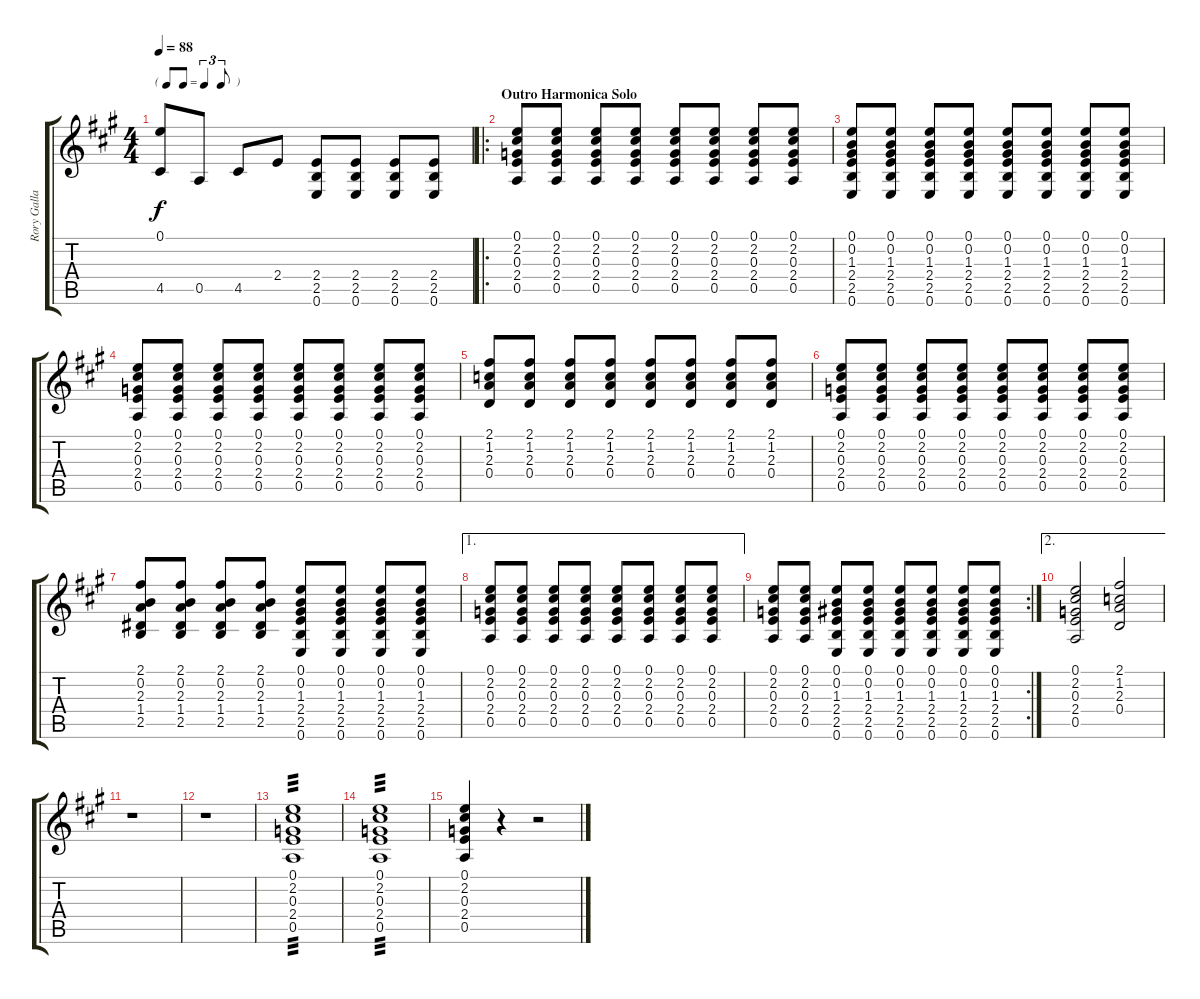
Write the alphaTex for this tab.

\track ("Rory Gallagher - 12-string Acoustic Guit" "Rory Galla") {instrument acousticguitarsteel}
\staff {score tabs}
\tuning (E4 B3 G3 D3 A2 E2) {hide}
\ts (4 4)
\tf triplet8th
\tempo 88
\clef g2
\ks a
(0.1 4.5).8{dy f} 0.5.8 4.5.8 2.4.8 (2.4 2.5 0.6).8 (2.4 2.5 0.6).8 (2.4 2.5 0.6).8 (2.4 2.5 0.6).8 |
\ro
\section ("" "Outro Harmonica Solo")
(0.1 2.2 0.3 2.4 0.5).8 (0.1 2.2 0.3 2.4 0.5).8 (0.1 2.2 0.3 2.4 0.5).8 (0.1 2.2 0.3 2.4 0.5).8 (0.1 2.2 0.3 2.4 0.5).8 (0.1 2.2 0.3 2.4 0.5).8 (0.1 2.2 0.3 2.4 0.5).8 (0.1 2.2 0.3 2.4 0.5).8 |
(0.1 0.2 1.3 2.4 2.5 0.6).8 (0.1 0.2 1.3 2.4 2.5 0.6).8 (0.1 0.2 1.3 2.4 2.5 0.6).8 (0.1 0.2 1.3 2.4 2.5 0.6).8 (0.1 0.2 1.3 2.4 2.5 0.6).8 (0.1 0.2 1.3 2.4 2.5 0.6).8 (0.1 0.2 1.3 2.4 2.5 0.6).8 (0.1 0.2 1.3 2.4 2.5 0.6).8 |
(0.1 2.2 0.3 2.4 0.5).8 (0.1 2.2 0.3 2.4 0.5).8 (0.1 2.2 0.3 2.4 0.5).8 (0.1 2.2 0.3 2.4 0.5).8 (0.1 2.2 0.3 2.4 0.5).8 (0.1 2.2 0.3 2.4 0.5).8 (0.1 2.2 0.3 2.4 0.5).8 (0.1 2.2 0.3 2.4 0.5).8 |
(2.1 1.2 2.3 0.4).8 (2.1 1.2 2.3 0.4).8 (2.1 1.2 2.3 0.4).8 (2.1 1.2 2.3 0.4).8 (2.1 1.2 2.3 0.4).8 (2.1 1.2 2.3 0.4).8 (2.1 1.2 2.3 0.4).8 (2.1 1.2 2.3 0.4).8 |
(0.1 2.2 0.3 2.4 0.5).8 (0.1 2.2 0.3 2.4 0.5).8 (0.1 2.2 0.3 2.4 0.5).8 (0.1 2.2 0.3 2.4 0.5).8 (0.1 2.2 0.3 2.4 0.5).8 (0.1 2.2 0.3 2.4 0.5).8 (0.1 2.2 0.3 2.4 0.5).8 (0.1 2.2 0.3 2.4 0.5).8 |
(2.1 0.2 2.3 1.4 2.5).8 (2.1 0.2 2.3 1.4 2.5).8 (2.1 0.2 2.3 1.4 2.5).8 (2.1 0.2 2.3 1.4 2.5).8 (0.1 0.2 1.3 2.4 2.5 0.6).8 (0.1 0.2 1.3 2.4 2.5 0.6).8 (0.1 0.2 1.3 2.4 2.5 0.6).8 (0.1 0.2 1.3 2.4 2.5 0.6).8 |
\ae 1
(0.1 2.2 0.3 2.4 0.5).8 (0.1 2.2 0.3 2.4 0.5).8 (0.1 2.2 0.3 2.4 0.5).8 (0.1 2.2 0.3 2.4 0.5).8 (0.1 2.2 0.3 2.4 0.5).8 (0.1 2.2 0.3 2.4 0.5).8 (0.1 2.2 0.3 2.4 0.5).8 (0.1 2.2 0.3 2.4 0.5).8 |
\rc 2
(0.1 2.2 0.3 2.4 0.5).8 (0.1 2.2 0.3 2.4 0.5).8 (0.1 0.2 1.3 2.4 2.5 0.6).8 (0.1 0.2 1.3 2.4 2.5 0.6).8 (0.1 0.2 1.3 2.4 2.5 0.6).8 (0.1 0.2 1.3 2.4 2.5 0.6).8 (0.1 0.2 1.3 2.4 2.5 0.6).8 (0.1 0.2 1.3 2.4 2.5 0.6).8 |
\ae 2
(0.1 2.2 0.3 2.4 0.5).2 (2.1 1.2 2.3 0.4).2 |
r.1 |
r.1 |
(0.1 2.2 0.3 2.4 0.5).1{tp 3} |
(0.1 2.2 0.3 2.4 0.5).1{tp 3} |
(0.1 2.2 0.3 2.4 0.5).4 r.4 r.2
